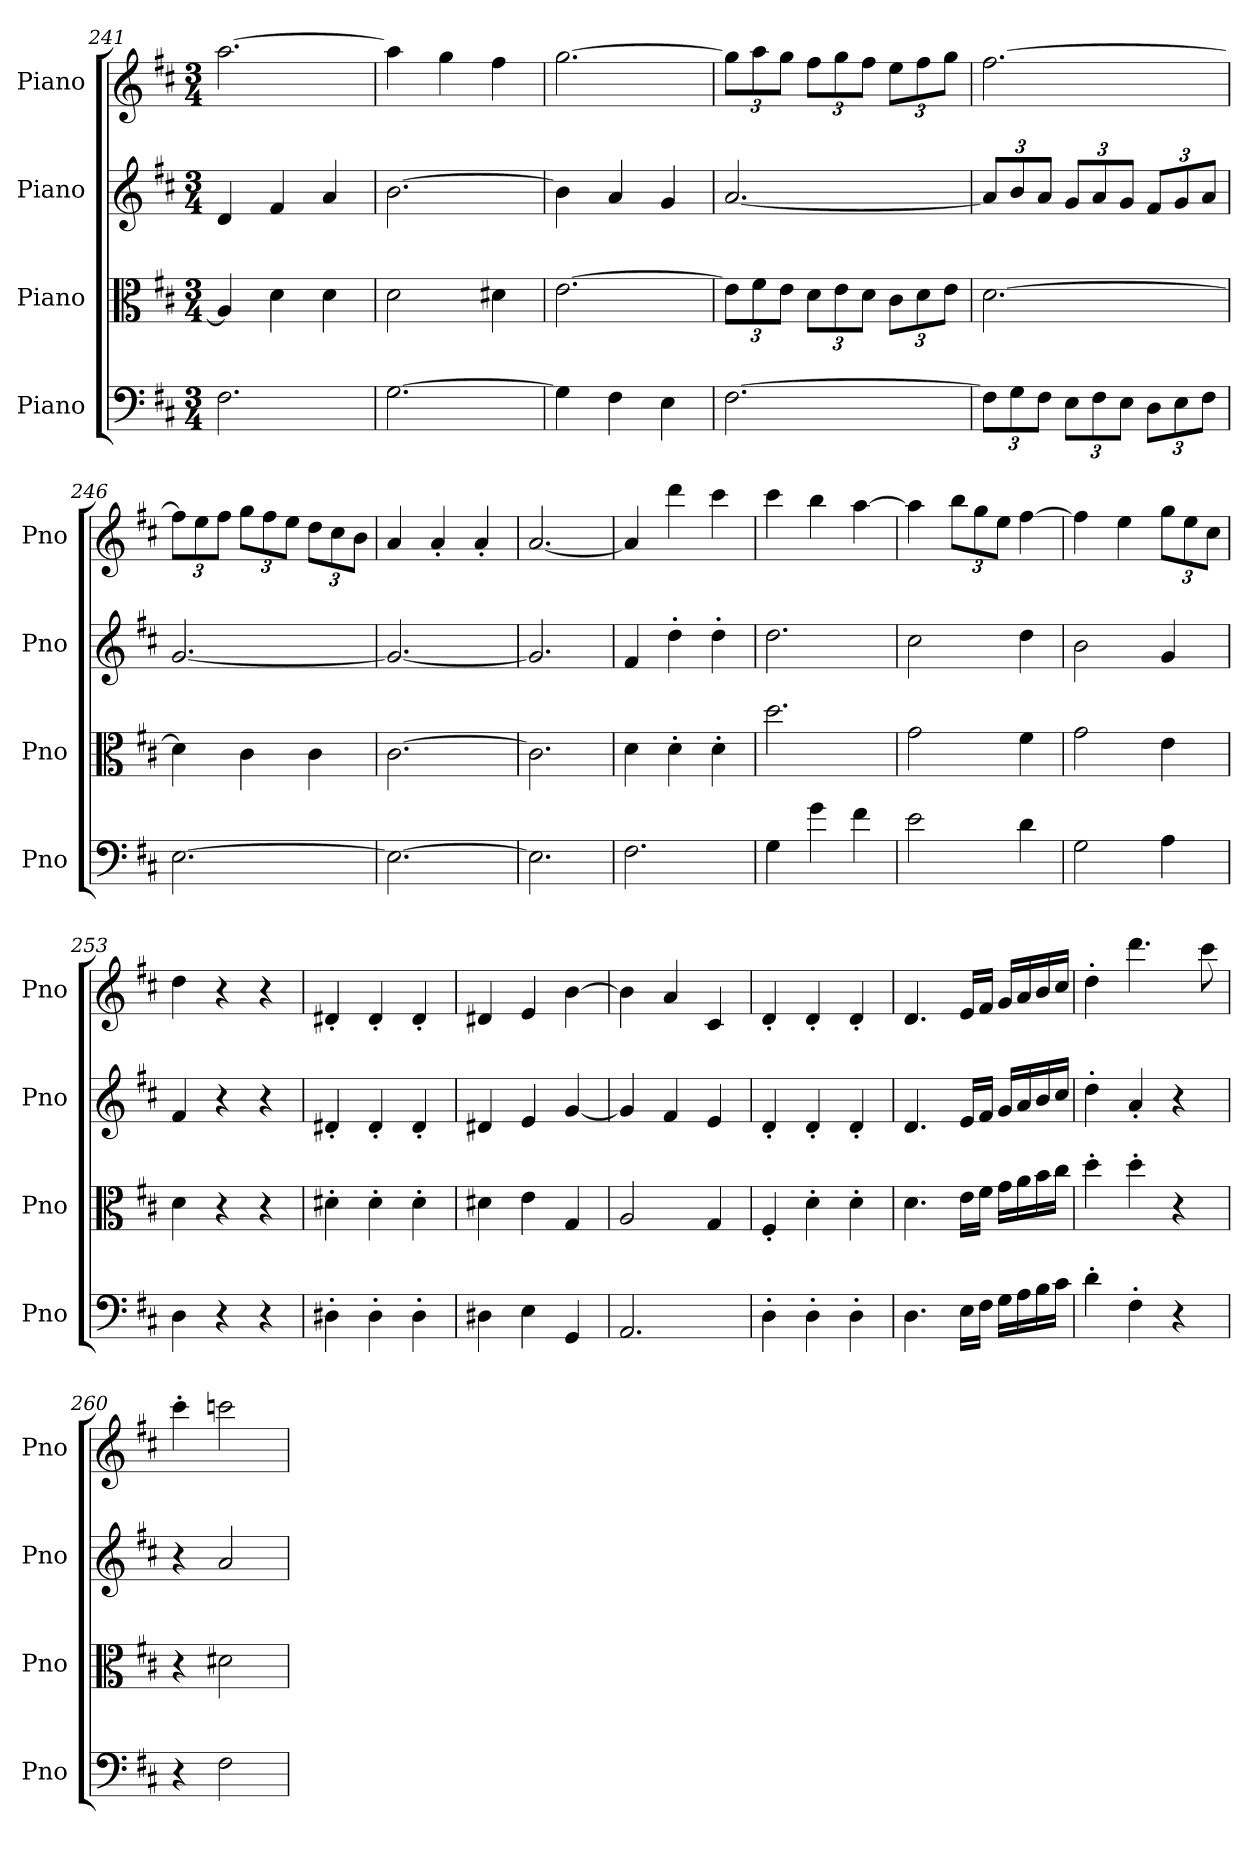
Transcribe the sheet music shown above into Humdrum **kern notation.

**kern	**kern	**kern	**kern
*part4	*part3	*part2	*part1
*staff4	*staff3	*staff2	*staff1
*I"Piano	*I"Piano	*I"Piano	*I"Piano
*I'Pno	*I'Pno	*I'Pno	*I'Pno
*clefF4	*clefC3	*clefG2	*clefG2
*k[f#c#]	*k[f#c#]	*k[f#c#]	*k[f#c#]
*M3/4	*M3/4	*M3/4	*M3/4
=241	=241	=241	=241
2.F#\	4A/]	4d/	[2.aa\
.	4d\	4f#/	.
.	4d\	4a/	.
=242	=242	=242	=242
[2.G\	2d\	[2.b\	4aa\]
.	.	.	4gg\
.	4d#X\	.	4ff#\
=243	=243	=243	=243
4G\]	[2.e\	4b\]	[2.gg\
4F#\	.	4a/	.
4E\	.	4g/	.
=244	=244	=244	=244
*	*Xbrackettup	*	*Xbrackettup
[2.F#\	12e\L]	[2.a/	12gg\L]
.	12f#\	.	12aa\
.	12e\J	.	12gg\J
.	12d\L	.	12ff#\L
.	12e\	.	12gg\
.	12d\J	.	12ff#\J
.	12c#\L	.	12ee\L
.	12d\	.	12ff#\
.	12e\J	.	12gg\J
!!LO:LB:g=z
=245	=245	=245	=245
*Xbrackettup	*	*Xbrackettup	*
12F#\L]	[2.d\	12a/L]	[2.ff#\
12G\	.	12b/	.
12F#\J	.	12a/J	.
12E\L	.	12g/L	.
12F#\	.	12a/	.
12E\J	.	12g/J	.
12D\L	.	12f#/L	.
12E\	.	12g/	.
12F#\J	.	12a/J	.
=246	=246	=246	=246
[2.E\	4d\]	[2.g/	12ff#\L]
.	.	.	12ee\
.	.	.	12ff#\J
.	4c#\	.	12gg\L
.	.	.	12ff#\
.	.	.	12ee\J
.	4c#\	.	12dd\L
.	.	.	12cc#\
.	.	.	12b\J
=247	=247	=247	=247
2.E\_	[2.c#\	2.g/_	4a/
.	.	.	4a'/
.	.	.	4a'/
=248	=248	=248	=248
2.E\]	2.c#\]	2.g/]	[2.a/
=249	=249	=249	=249
2.F#\	4d\	4f#/	4a/]
.	4d'\	4dd'\	4ddd\
.	4d'\	4dd'\	4ccc#\
=250	=250	=250	=250
4G\	2.dd\	2.dd\	4ccc#\
4g\	.	.	4bb\
4f#\	.	.	[4aa\
=251	=251	=251	=251
2e\	2g\	2cc#\	4aa\]
.	.	.	12bb\L
.	.	.	12gg\
.	.	.	12ee\J
4d\	4f#\	4dd\	[4ff#\
=252	=252	=252	=252
2G\	2g\	2b\	4ff#\]
.	.	.	4ee\
4A\	4e\	4g/	12gg\L
.	.	.	12ee\
.	.	.	12cc#\J
!!LO:PB:g=z
=253	=253	=253	=253
4D\	4d\	4f#/	4dd\
4r	4r	4r	4r
4r	4r	4r	4r
=254	=254	=254	=254
4D#X'\	4d#X'\	4d#X'/	4d#X'/
4D#'\	4d#'\	4d#'/	4d#'/
4D#'\	4d#'\	4d#'/	4d#'/
=255	=255	=255	=255
4D#X\	4d#X\	4d#X/	4d#X/
4E\	4e\	4e/	4e/
4GG/	4G/	[4g/	[4b\
=256	=256	=256	=256
2.AA/	2A/	4g/]	4b\]
.	.	4f#/	4a/
.	4G/	4e/	4c#/
=257	=257	=257	=257
4D'\	4F#'/	4d'/	4d'/
4D'\	4d'\	4d'/	4d'/
4D'\	4d'\	4d'/	4d'/
=258	=258	=258	=258
4.D\	4.d\	4.d/	4.d/
16E\LL	16e\LL	16e/LL	16e/LL
16F#\JJ	16f#\JJ	16f#/JJ	16f#/JJ
16G\LL	16g\LL	16g/LL	16g/LL
16A\	16a\	16a/	16a/
16B\	16b\	16b/	16b/
16c#\JJ	16cc#\JJ	16cc#/JJ	16cc#/JJ
=259	=259	=259	=259
4d'\	4dd'\	4dd'\	4dd'\
4F#'\	4dd'\	4a'/	4.ddd\
4r	4r	4r	.
.	.	.	8ccc#\
=260	=260	=260	=260
4r	4r	4r	4ccc#'\
2F#\	2d#X\	2a/	2cccn\
=	=	=	=
*-	*-	*-	*-
